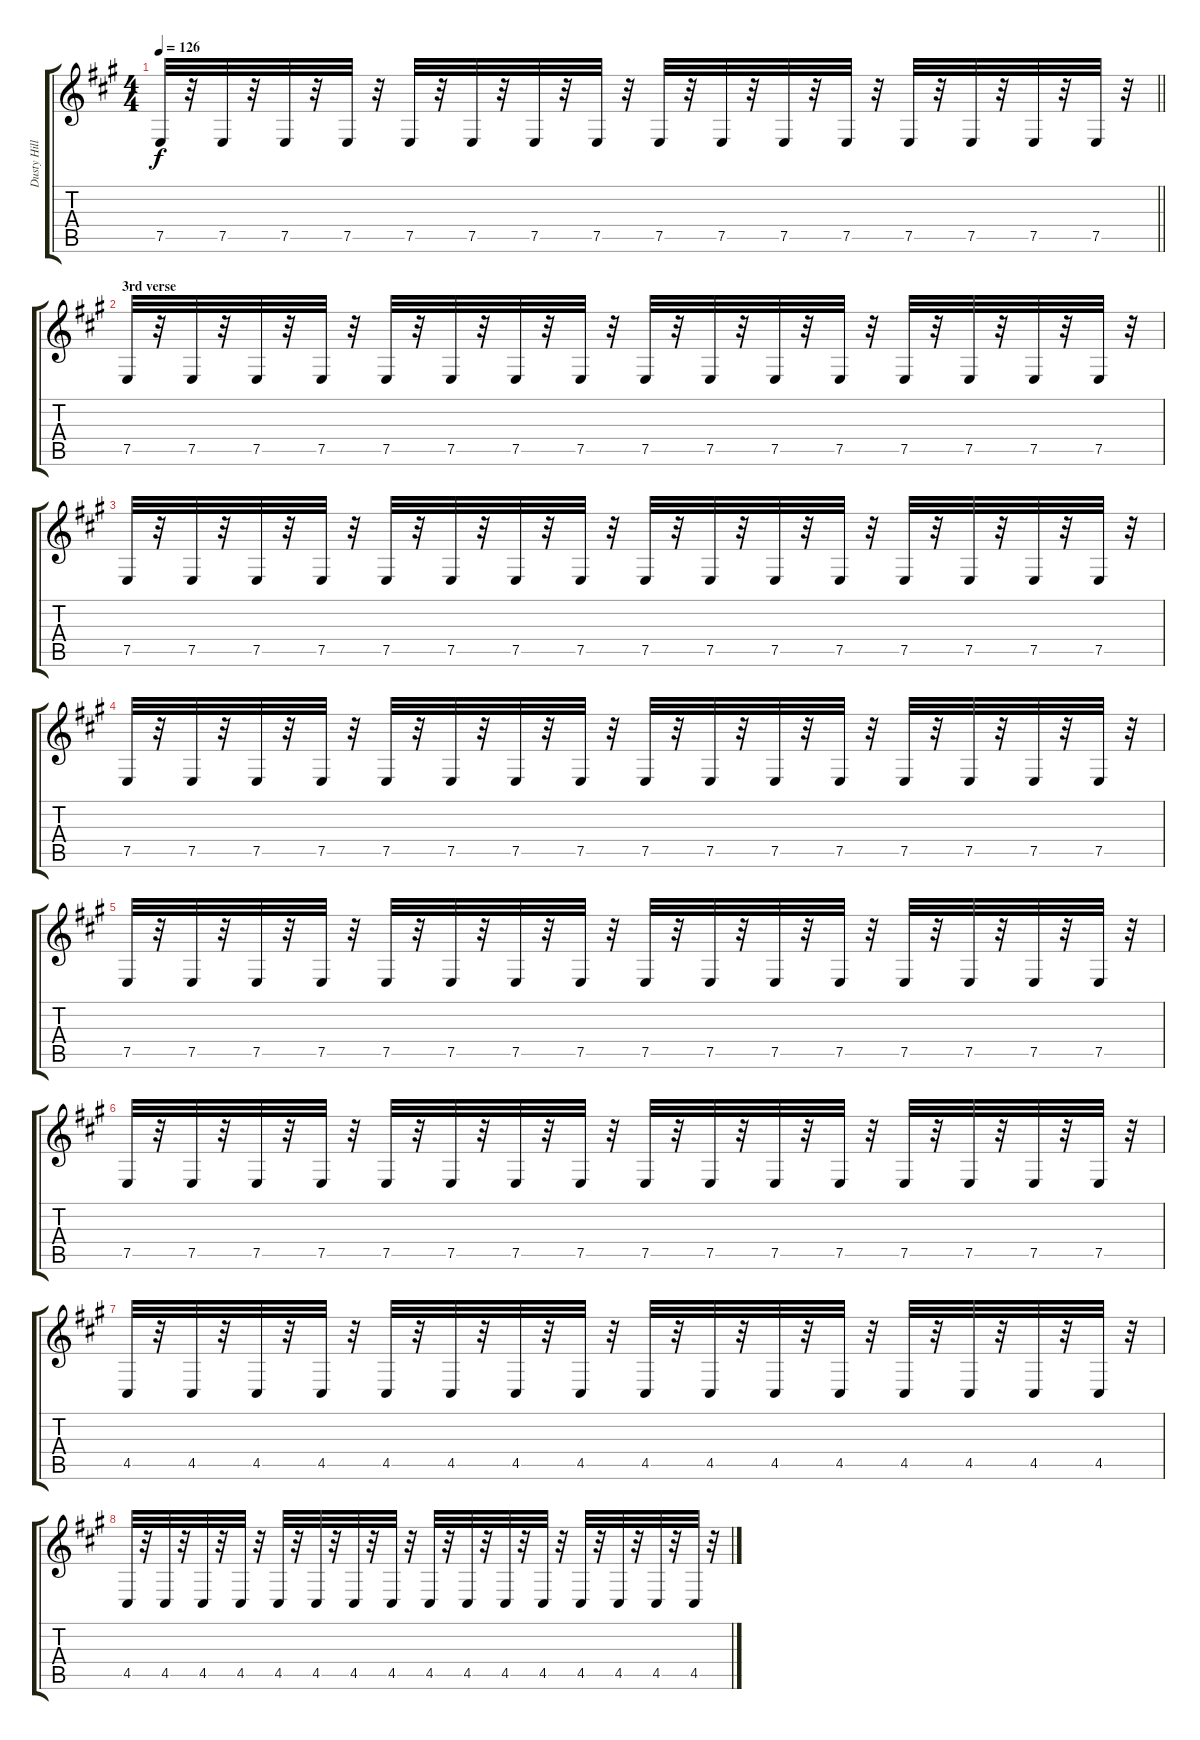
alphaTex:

\track ("Dusty Hill: Synth" "Dusty Hill") {instrument lead2sawtooth}
\staff {score tabs}
\tuning (E4 B3 G3 D3 A2 E2) {hide}
\ts (4 4)
\tempo 126
\clef g2
\barLineRight lightlight
\ks a
7.5.32{dy f} r.32 7.5.32 r.32 7.5.32 r.32 7.5.32 r.32 7.5.32 r.32 7.5.32 r.32 7.5.32 r.32 7.5.32 r.32 7.5.32 r.32 7.5.32 r.32 7.5.32 r.32 7.5.32 r.32 7.5.32 r.32 7.5.32 r.32 7.5.32 r.32 7.5.32 r.32 |
\section ("" "3rd verse")
7.5.32 r.32 7.5.32 r.32 7.5.32 r.32 7.5.32 r.32 7.5.32 r.32 7.5.32 r.32 7.5.32 r.32 7.5.32 r.32 7.5.32 r.32 7.5.32 r.32 7.5.32 r.32 7.5.32 r.32 7.5.32 r.32 7.5.32 r.32 7.5.32 r.32 7.5.32 r.32 |
7.5.32 r.32 7.5.32 r.32 7.5.32 r.32 7.5.32 r.32 7.5.32 r.32 7.5.32 r.32 7.5.32 r.32 7.5.32 r.32 7.5.32 r.32 7.5.32 r.32 7.5.32 r.32 7.5.32 r.32 7.5.32 r.32 7.5.32 r.32 7.5.32 r.32 7.5.32 r.32 |
7.5.32 r.32 7.5.32 r.32 7.5.32 r.32 7.5.32 r.32 7.5.32 r.32 7.5.32 r.32 7.5.32 r.32 7.5.32 r.32 7.5.32 r.32 7.5.32 r.32 7.5.32 r.32 7.5.32 r.32 7.5.32 r.32 7.5.32 r.32 7.5.32 r.32 7.5.32 r.32 |
7.5.32 r.32 7.5.32 r.32 7.5.32 r.32 7.5.32 r.32 7.5.32 r.32 7.5.32 r.32 7.5.32 r.32 7.5.32 r.32 7.5.32 r.32 7.5.32 r.32 7.5.32 r.32 7.5.32 r.32 7.5.32 r.32 7.5.32 r.32 7.5.32 r.32 7.5.32 r.32 |
7.5.32 r.32 7.5.32 r.32 7.5.32 r.32 7.5.32 r.32 7.5.32 r.32 7.5.32 r.32 7.5.32 r.32 7.5.32 r.32 7.5.32 r.32 7.5.32 r.32 7.5.32 r.32 7.5.32 r.32 7.5.32 r.32 7.5.32 r.32 7.5.32 r.32 7.5.32 r.32 |
4.5.32 r.32 4.5.32 r.32 4.5.32 r.32 4.5.32 r.32 4.5.32 r.32 4.5.32 r.32 4.5.32 r.32 4.5.32 r.32 4.5.32 r.32 4.5.32 r.32 4.5.32 r.32 4.5.32 r.32 4.5.32 r.32 4.5.32 r.32 4.5.32 r.32 4.5.32 r.32 |
4.5.32 r.32 4.5.32 r.32 4.5.32 r.32 4.5.32 r.32 4.5.32 r.32 4.5.32 r.32 4.5.32 r.32 4.5.32 r.32 4.5.32 r.32 4.5.32 r.32 4.5.32 r.32 4.5.32 r.32 4.5.32 r.32 4.5.32 r.32 4.5.32 r.32 4.5.32 r.32
